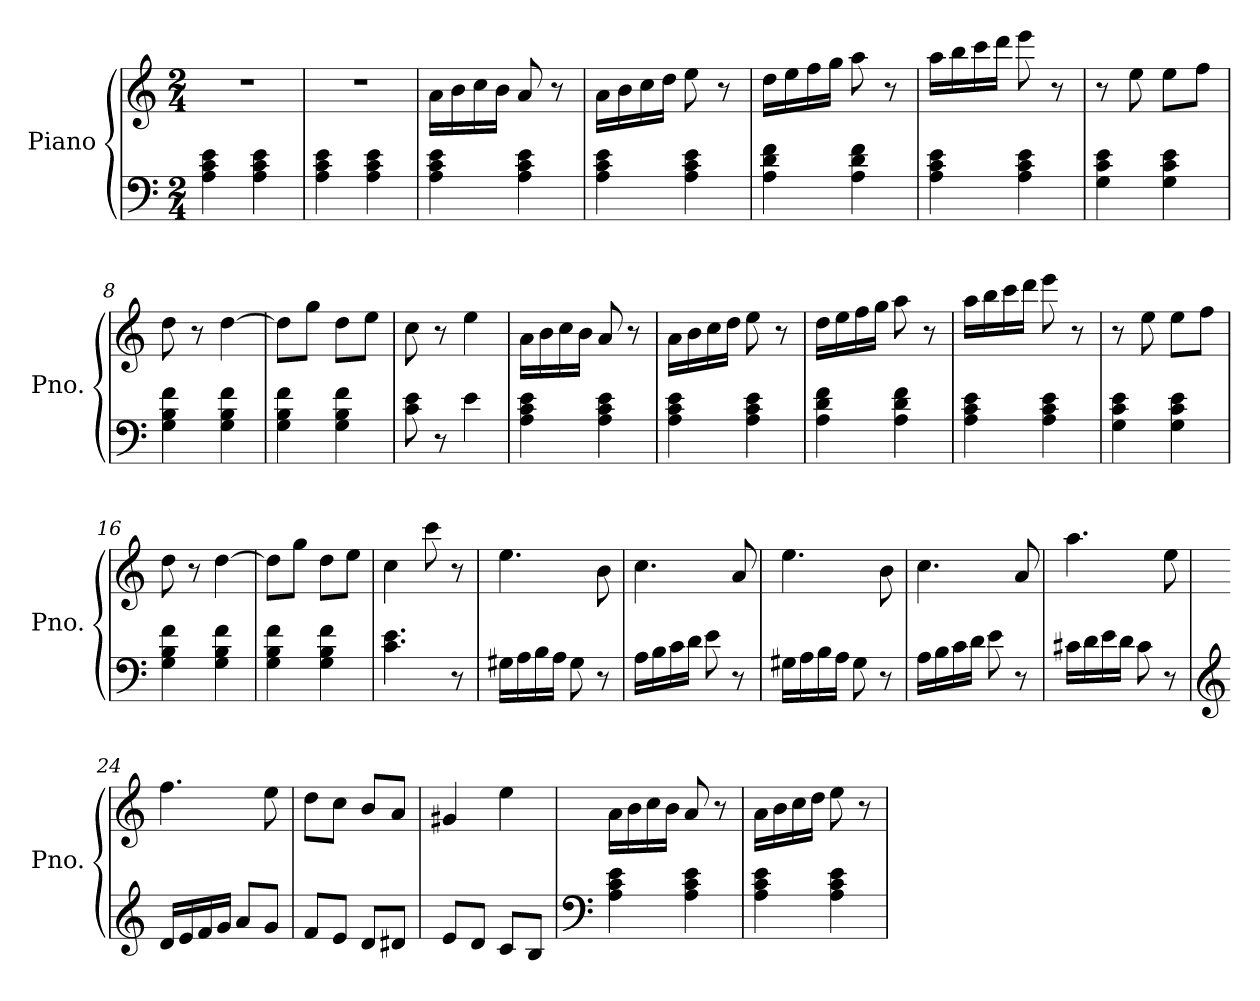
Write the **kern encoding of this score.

**kern	**kern
*part1	*part1
*staff2	*staff1
*I"Piano	*
*I'Pno.	*
*clefF4	*clefG2
*k[]	*k[]
*M2/4	*M2/4
=1	=1
4A\ 4c\ 4e\	2r
4A\ 4c\ 4e\	.
=2	=2
4A\ 4c\ 4e\	2r
4A\ 4c\ 4e\	.
=3	=3
4A\ 4c\ 4e\	16a\LL
.	16b\
.	16cc\
.	16b\JJ
4A\ 4c\ 4e\	8a/
.	8r
=4	=4
4A\ 4c\ 4e\	16a\LL
.	16b\
.	16cc\
.	16dd\JJ
4A\ 4c\ 4e\	8ee\
.	8r
=5	=5
4A\ 4d\ 4f\	16dd\LL
.	16ee\
.	16ff\
.	16gg\JJ
4A\ 4d\ 4f\	8aa\
.	8r
=6	=6
4A\ 4c\ 4e\	16aa\LL
.	16bb\
.	16ccc\
.	16ddd\JJ
4A\ 4c\ 4e\	8eee\
.	8r
=7	=7
4G\ 4c\ 4e\	8r
.	8ee\
4G\ 4c\ 4e\	8ee\L
.	8ff\J
=8	=8
4G\ 4B\ 4f\	8dd\
.	8r
4G\ 4B\ 4f\	[4dd\
!!LO:LB:g=z
=9	=9
4G\ 4B\ 4f\	8dd\L]
.	8gg\J
4G\ 4B\ 4f\	8dd\L
.	8ee\J
!!LO:LB:g=z
=10	=10
8c\ 8e\	8cc\
8r	8r
4e\	4ee\
=11	=11
4A\ 4c\ 4e\	16a\LL
.	16b\
.	16cc\
.	16b\JJ
4A\ 4c\ 4e\	8a/
.	8r
=12	=12
4A\ 4c\ 4e\	16a\LL
.	16b\
.	16cc\
.	16dd\JJ
4A\ 4c\ 4e\	8ee\
.	8r
=13	=13
4A\ 4d\ 4f\	16dd\LL
.	16ee\
.	16ff\
.	16gg\JJ
4A\ 4d\ 4f\	8aa\
.	8r
=14	=14
4A\ 4c\ 4e\	16aa\LL
.	16bb\
.	16ccc\
.	16ddd\JJ
4A\ 4c\ 4e\	8eee\
.	8r
=15	=15
4G\ 4c\ 4e\	8r
.	8ee\
4G\ 4c\ 4e\	8ee\L
.	8ff\J
=16	=16
4G\ 4B\ 4f\	8dd\
.	8r
4G\ 4B\ 4f\	[4dd\
=17	=17
4G\ 4B\ 4f\	8dd\L]
.	8gg\J
4G\ 4B\ 4f\	8dd\L
.	8ee\J
=18	=18
4.c\ 4.e\	4cc\
.	8ccc\
8r	8r
!!LO:LB:g=z
=19	=19
16G#X<\LL	4.ee\
16A\	.
16B\	.
16A\JJ	.
8G#\	.
8r	8b\
=20	=20
16A<\LL	4.cc\
16B\	.
16c\	.
16d\JJ	.
8e\	.
8r	8a/
=21	=21
16G#X<\LL	4.ee\
16A\	.
16B\	.
16A\JJ	.
8G#\	.
8r	8b\
=22	=22
16A<\LL	4.cc\
16B\	.
16c\	.
16d\JJ	.
8e\	.
8r	8a/
=23	=23
16c#X<\LL	4.aa\
16d\	.
16e\	.
16d\JJ	.
8c#\	.
8r	8ee\
=24	=24
*clefG2	*
16d</LL	4.ff\
16e/	.
16f/	.
16g/JJ	.
8a</L	.
8g</J	8ee\
!!LO:LB:g=z
=25	=25
8f</L	8dd\L
8e</J	8cc\J
8d</L	8b/L
8d#X</J	8a/J
!!LO:PB:g=z
=26	=26
8e</L	4g#X/
8d/J	.
8c/L	4ee\
8B/J	.
=27	=27
*clefF4	*
4A\ 4c\ 4e\	16a\LL
.	16b\
.	16cc\
.	16b\JJ
4A\ 4c\ 4e\	8a/
.	8r
=28	=28
4A\ 4c\ 4e\	16a\LL
.	16b\
.	16cc\
.	16dd\JJ
4A\ 4c\ 4e\	8ee\
.	8r
=	=
*-	*-
